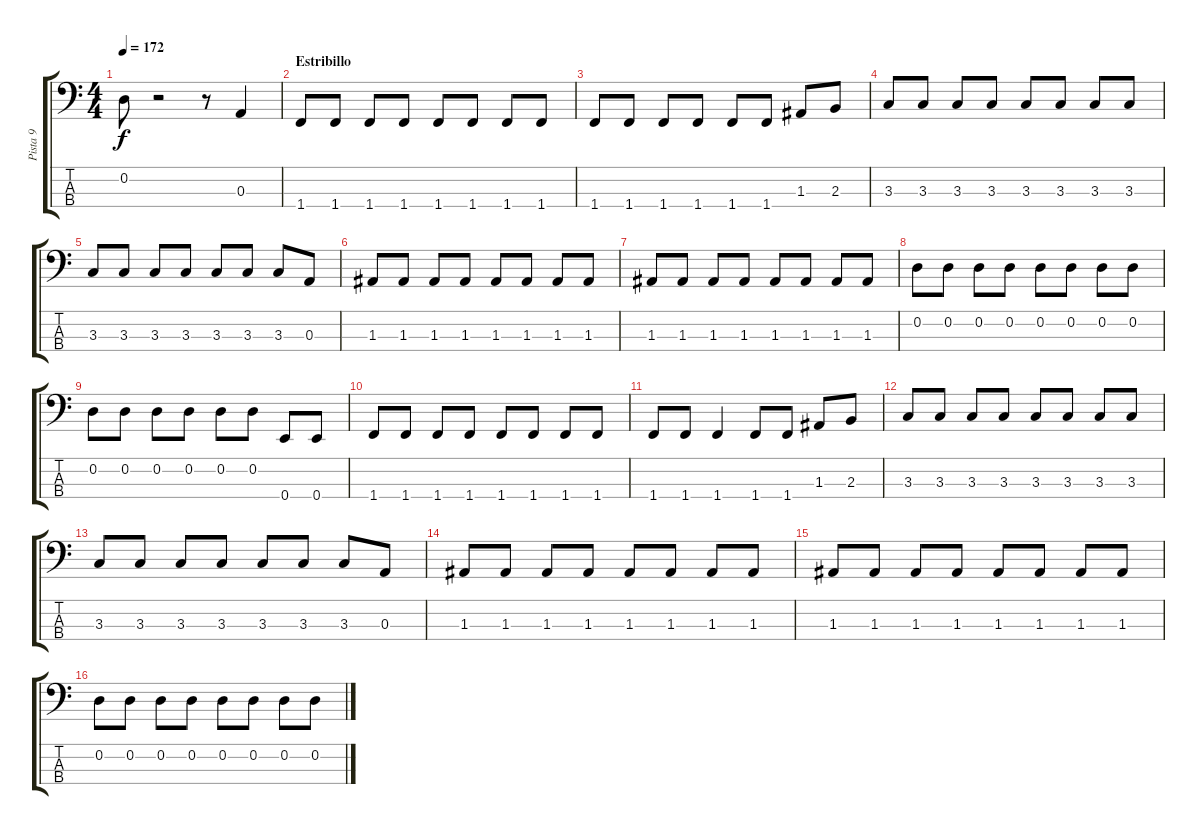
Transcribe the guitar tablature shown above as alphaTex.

\track ("Pista 9" "Pista 9") {instrument electricbassfinger}
\staff {score tabs}
\tuning (G2 D2 A1 E1) {hide}
\ts (4 4)
\tempo 172
\clef f4
\ks c
0.2.8{dy f} r.2 r.8 0.3.4 |
\section ("" "Estribillo")
1.4.8 1.4.8 1.4.8 1.4.8 1.4.8 1.4.8 1.4.8 1.4.8 |
1.4.8 1.4.8 1.4.8 1.4.8 1.4.8 1.4.8 1.3.8 2.3.8 |
3.3.8 3.3.8 3.3.8 3.3.8 3.3.8 3.3.8 3.3.8 3.3.8 |
3.3.8 3.3.8 3.3.8 3.3.8 3.3.8 3.3.8 3.3.8 0.3.8 |
1.3.8 1.3.8 1.3.8 1.3.8 1.3.8 1.3.8 1.3.8 1.3.8 |
1.3.8 1.3.8 1.3.8 1.3.8 1.3.8 1.3.8 1.3.8 1.3.8 |
0.2.8 0.2.8 0.2.8 0.2.8 0.2.8 0.2.8 0.2.8 0.2.8 |
0.2.8 0.2.8 0.2.8 0.2.8 0.2.8 0.2.8 0.4.8 0.4.8 |
1.4.8 1.4.8 1.4.8 1.4.8 1.4.8 1.4.8 1.4.8 1.4.8 |
1.4.8 1.4.8 1.4.4 1.4.8 1.4.8 1.3.8 2.3.8 |
3.3.8 3.3.8 3.3.8 3.3.8 3.3.8 3.3.8 3.3.8 3.3.8 |
3.3.8 3.3.8 3.3.8 3.3.8 3.3.8 3.3.8 3.3.8 0.3.8 |
1.3.8 1.3.8 1.3.8 1.3.8 1.3.8 1.3.8 1.3.8 1.3.8 |
1.3.8 1.3.8 1.3.8 1.3.8 1.3.8 1.3.8 1.3.8 1.3.8 |
0.2.8 0.2.8 0.2.8 0.2.8 0.2.8 0.2.8 0.2.8 0.2.8
